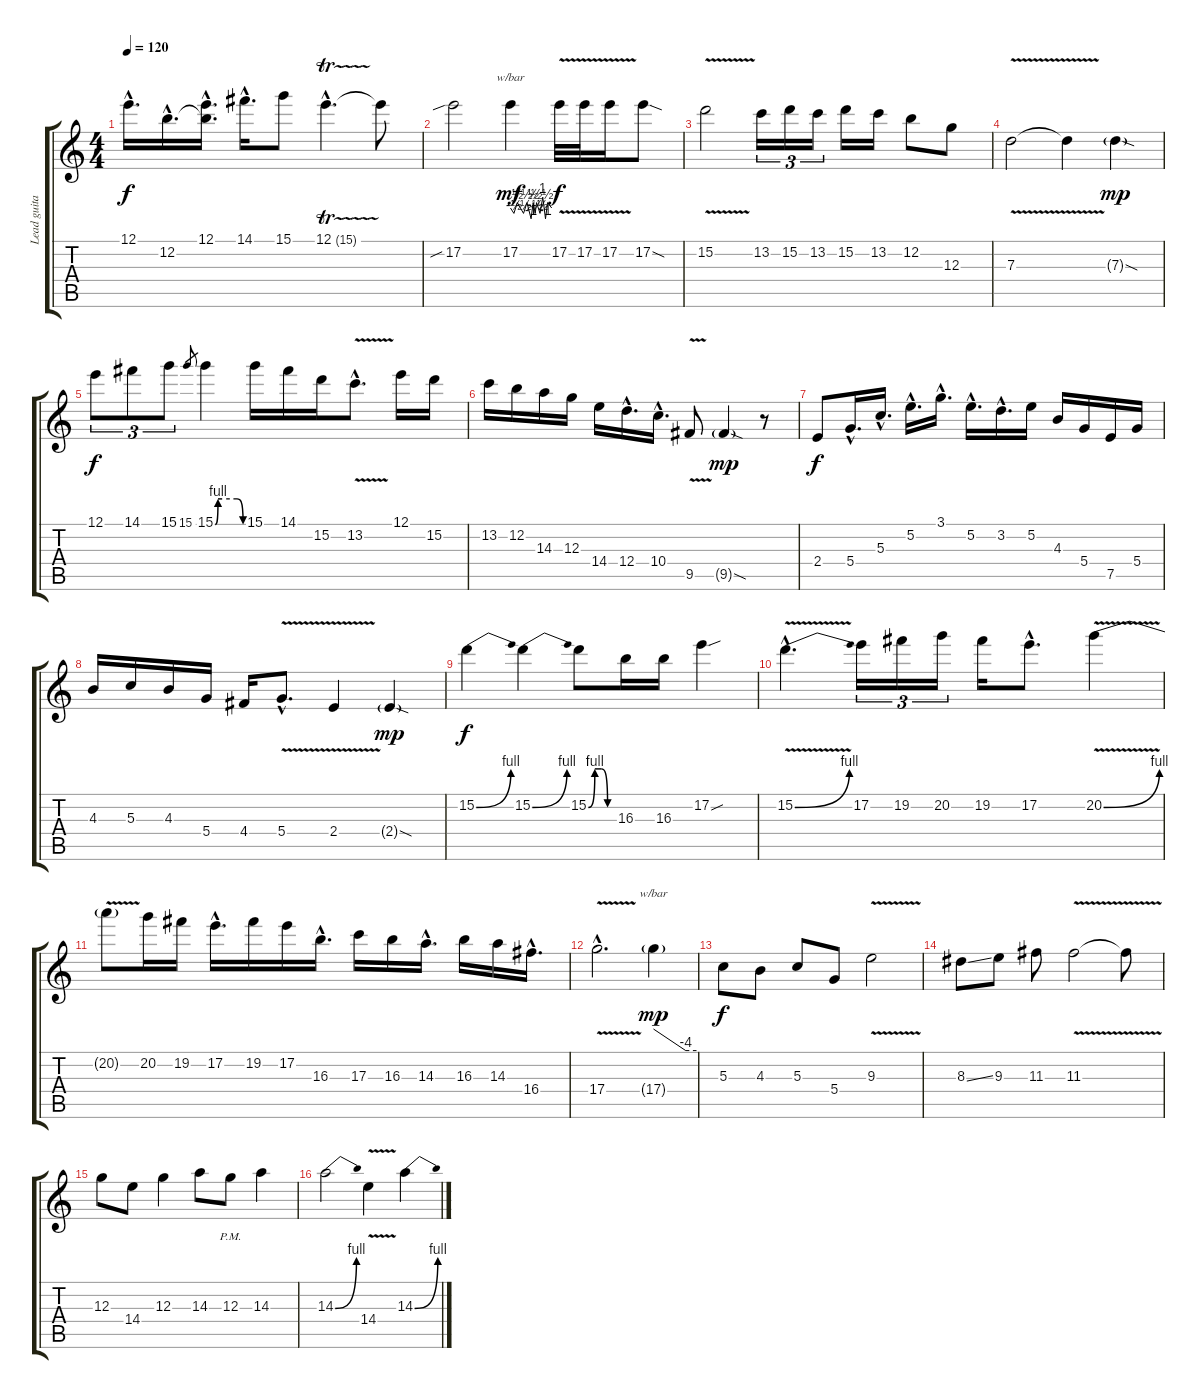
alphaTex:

\track ("Lead guitar" "Lead guita") {instrument distortionguitar}
\staff {score tabs}
\tuning (E4 B3 G3 D3 A2 E2) {hide}
\ts (4 4)
\section ("" "")
\tempo 120
\clef g2
\ks c
12.1{hac}.16{d dy f} 12.2{hac}.16{d} (12.1{hac} 12.2{hac t}).16{d} 14.1{hac}.16{d} 15.1.8 12.1{tr (15 32) hac}.4{d} 12.1{t}.8 |
17.2{sib}.2 17.2.4{tbe (custom default 0 0 5 -2 10 2 19 -2 24 2 30 -4 33 2 36 -2 38 2 43 -2 47 4 51 -4 54 2 60 0) dy mf} 17.2{v}.32{dy f} 17.2{v}.32 17.2{v}.16 17.2{sod}.8 |
15.2{v}.2 13.2.16{tu (3 2)} 15.2.16{tu (3 2)} 13.2.16{tu (3 2)} 15.2.16 13.2.16 12.2.8 12.3.8 |
7.3{v}.2 7.3{t}.4 7.3{sod g}.4{dy mp} |
12.1.8{tu (3 2) dy f} 14.1.8{tu (3 2)} 15.1.8{tu (3 2)} 15.1.8{gr} 15.1{be (custom 0 0 6 4 15 4 47 4 60 0)}.4 15.1.16 14.1.16 15.2.16 13.2{v hac}.8{d} 12.1.16 15.2.16 |
13.2.16 12.2.16 14.3.16 12.3.16 14.4.16 12.4{hac}.16{d} 10.4{hac}.16{d} 9.5{v}.8 9.5{sod g}.4{dy mp} r.8 |
2.4.8{dy f} 5.4{hac}.16{d} 5.3{hac}.16{d} 5.2{hac}.16{d} 3.1{hac}.16{d} 5.2{hac}.16{d} 3.2{hac}.16{d} 5.2.16 4.3.16 5.4.16 7.5.16 5.4.16 |
4.3.16 5.3.16 4.3.16 5.4.16 4.4.16 5.4{v hac}.8{d} 2.4{v}.4 2.4{sod g}.4{dy mp} |
15.2{be (bend 0 0 60 4)}.4{dy f} 15.2{be (bend 0 0 60 4)}.4 15.2{be (custom 0 0 15 4 30 4 45 0 60 0)}.8 16.3.16 16.3.16 17.2{sou}.4 |
15.2{be (bend 0 0 60 4) v hac}.4{d} 17.2.16{tu (3 2)} 19.2.16{tu (3 2)} 20.2.16{tu (3 2)} 19.2.16 17.2{hac}.8{d} 20.2{be (bend 0 0 60 4) v}.4 |
20.2{t}.8 20.2.16 19.2.16 17.2{hac}.16{d} 19.2.16 17.2.16 16.3{hac}.16{d} 17.3.16 16.3.16 14.3{hac}.16{d} 16.3.16 14.3.16 16.4{hac}.16{d} |
17.4{v hac}.2{d} 17.4{g}.4{tbe (custom default 0 0 45 -16 60 -16) dy mp} |
5.3.8{dy f} 4.3.8 5.3.8 5.4.8 9.3{v}.2 |
8.3{ss}.8 9.3.8 11.3.8 11.3{v}.2 11.3{t}.8 |
12.3.8 14.4.8 12.3.4 14.3.8 12.3{pm}.8 14.3.4 |
14.3{be (bend 0 0 60 4)}.2 14.4{v}.4 14.3{be (bend 0 0 60 4)}.4
